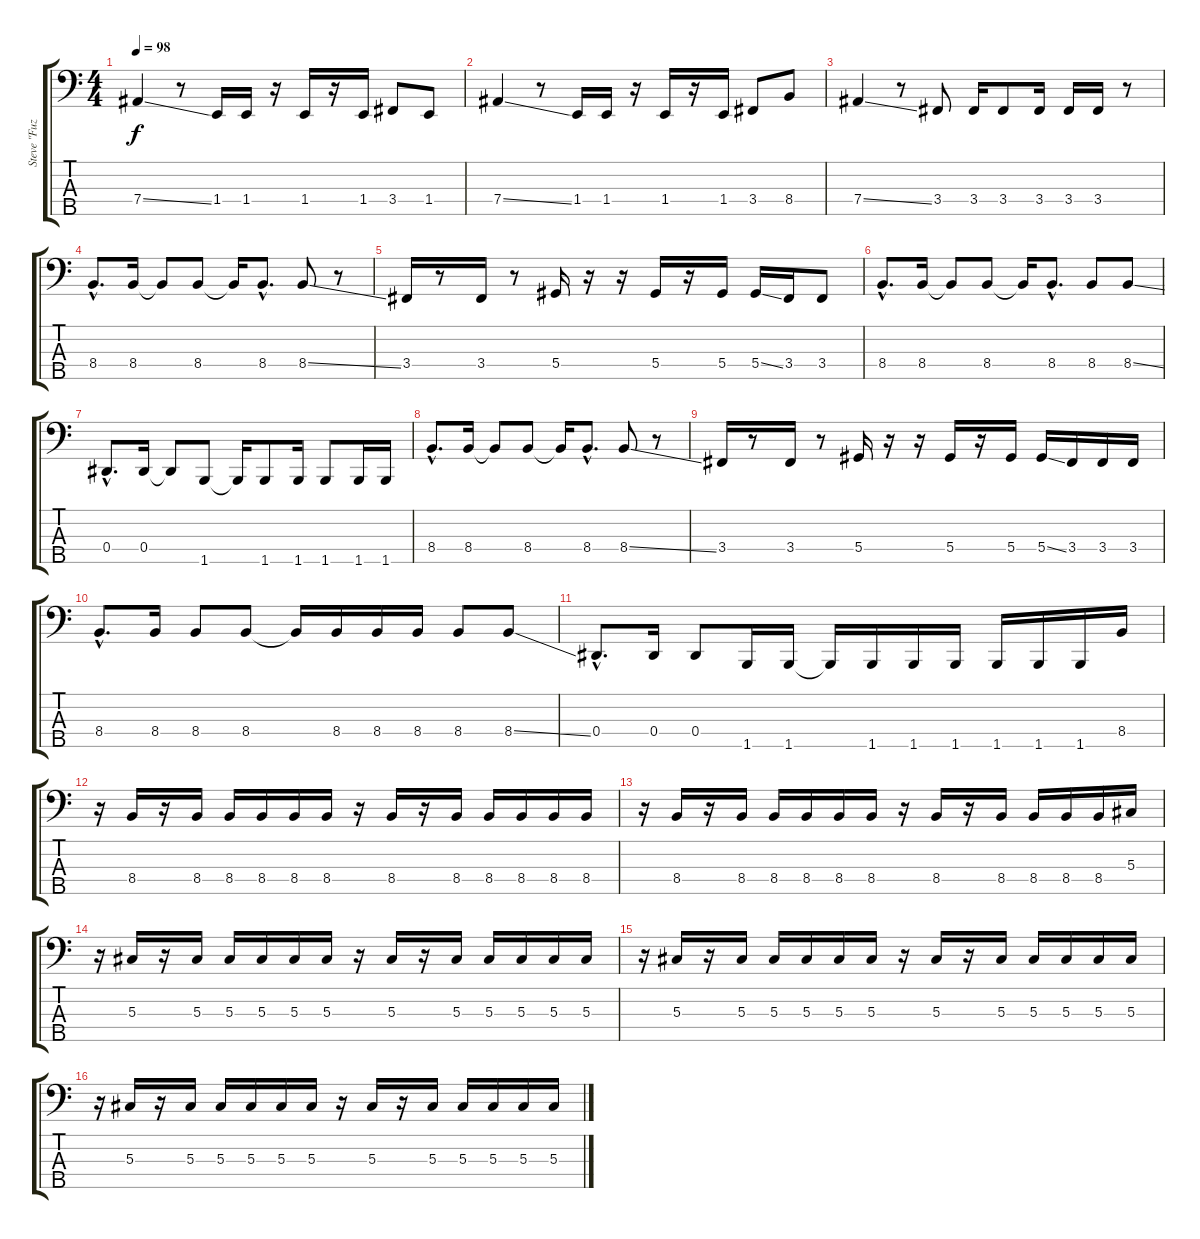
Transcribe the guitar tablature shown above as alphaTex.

\track ("Steve \"Fuzz\" Kmak-Bass" "Steve \"Fuz") {instrument electricbassfinger}
\staff {score tabs}
\tuning (Gb2 Db2 Ab1 Eb1 Bb0) {hide}
\ts (4 4)
\tempo 98
\clef f4
\ks c
7.4{ss}.4{dy f} r.8 1.4.16 1.4.16 r.16 1.4.16 r.16 1.4.16 3.4.8 1.4.8 |
7.4{ss}.4 r.8 1.4.16 1.4.16 r.16 1.4.16 r.16 1.4.16 3.4.8 8.4.8 |
7.4{ss}.4 r.8 3.4.8 3.4.16 3.4.8 3.4.16 3.4.16 3.4.16 r.8 |
8.4{hac}.8{d} 8.4.16 8.4{t}.8 8.4.8 8.4{t}.16 8.4{hac}.8{d} 8.4{ss}.8 r.8 |
3.4.16 r.8 3.4.16 r.8 5.4.16 r.16 r.16 5.4.16 r.16 5.4.16 5.4{ss}.16 3.4.16 3.4.8 |
8.4{hac}.8{d} 8.4.16 8.4{t}.8 8.4.8 8.4{t}.16 8.4{hac}.8{d} 8.4.8 8.4{ss}.8 |
0.4{hac}.8{d} 0.4.16 0.4{t}.8 1.5.8 1.5{t}.16 1.5.8 1.5.16 1.5.8 1.5.16 1.5.16 |
8.4{hac}.8{d} 8.4.16 8.4{t}.8 8.4.8 8.4{t}.16 8.4{hac}.8{d} 8.4{ss}.8 r.8 |
3.4.16 r.8 3.4.16 r.8 5.4.16 r.16 r.16 5.4.16 r.16 5.4.16 5.4{ss}.16 3.4.16 3.4.16 3.4.16 |
8.4{hac}.8{d} 8.4.16 8.4.8 8.4.8 8.4{t}.16 8.4.16 8.4.16 8.4.16 8.4.8 8.4{ss}.8 |
0.4{hac}.8{d} 0.4.16 0.4.8 1.5.16 1.5.16 1.5{t}.16 1.5.16 1.5.16 1.5.16 1.5.16 1.5.16 1.5.16 8.4.16 |
r.16 8.4.16 r.16 8.4.16 8.4.16 8.4.16 8.4.16 8.4.16 r.16 8.4.16 r.16 8.4.16 8.4.16 8.4.16 8.4.16 8.4.16 |
r.16 8.4.16 r.16 8.4.16 8.4.16 8.4.16 8.4.16 8.4.16 r.16 8.4.16 r.16 8.4.16 8.4.16 8.4.16 8.4.16 5.3.16 |
r.16 5.3.16 r.16 5.3.16 5.3.16 5.3.16 5.3.16 5.3.16 r.16 5.3.16 r.16 5.3.16 5.3.16 5.3.16 5.3.16 5.3.16 |
r.16 5.3.16 r.16 5.3.16 5.3.16 5.3.16 5.3.16 5.3.16 r.16 5.3.16 r.16 5.3.16 5.3.16 5.3.16 5.3.16 5.3.16 |
r.16 5.3.16 r.16 5.3.16 5.3.16 5.3.16 5.3.16 5.3.16 r.16 5.3.16 r.16 5.3.16 5.3.16 5.3.16 5.3.16 5.3.16
